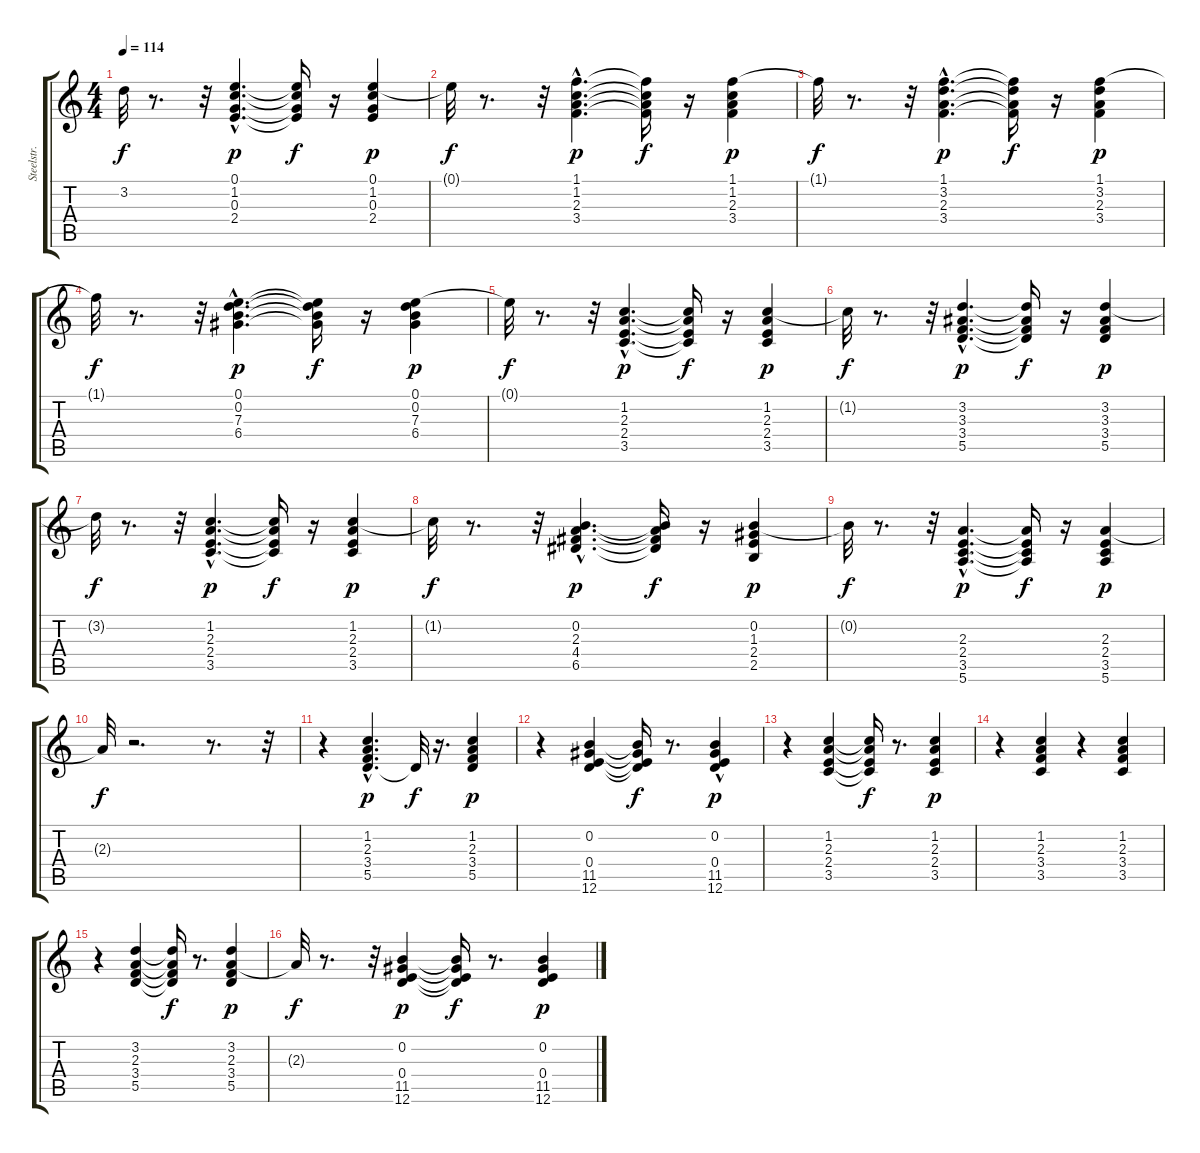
\track (" Steelstr. Gt.*merged" " Steelstr.") {instrument acousticguitarsteel}
\staff {score tabs}
\tuning (E4 B3 G3 D3 A2 E2) {hide}
\ts (4 4)
\tempo 114
\clef g2
\ks c
3.2{t}.32{dy f} r.8{d} r.32 (0.1{hac} 1.2{hac} 0.3{hac} 2.4{hac}).4{d dy p} (0.1{t} 1.2{t} 0.3{t} 2.4{t}).16{dy f} r.16 (0.1 1.2 0.3 2.4).4{dy p} |
0.1{t}.32{dy f} r.8{d} r.32 (1.1{hac} 1.2{hac} 2.3{hac} 3.4{hac}).4{d dy p} (1.1{t} 1.2{t} 2.3{t} 3.4{t}).16{dy f} r.16 (1.1 1.2 2.3 3.4).4{dy p} |
1.1{t}.32{dy f} r.8{d} r.32 (1.1{hac} 3.2{hac} 2.3{hac} 3.4{hac}).4{d dy p} (1.1{t} 3.2{t} 2.3{t} 3.4{t}).16{dy f} r.16 (1.1 3.2 2.3 3.4).4{dy p} |
1.1{t}.32{dy f} r.8{d} r.32 (0.1{hac} 0.2{hac} 7.3{hac} 6.4{hac}).4{d dy p} (0.1{t} 0.2{t} 7.3{t} 6.4{t}).16{dy f} r.16 (0.1 0.2 7.3 6.4).4{dy p} |
0.1{t}.32{dy f} r.8{d} r.32 (1.2{hac} 2.3{hac} 2.4{hac} 3.5{hac}).4{d dy p} (1.2{t} 2.3{t} 2.4{t} 3.5{t}).16{dy f} r.16 (1.2 2.3 2.4 3.5).4{dy p} |
1.2{t}.32{dy f} r.8{d} r.32 (3.2{hac} 3.3{hac} 3.4{hac} 5.5{hac}).4{d dy p} (3.2{t} 3.3{t} 3.4{t} 5.5{t}).16{dy f} r.16 (3.2 3.3 3.4 5.5).4{dy p} |
3.2{t}.32{dy f} r.8{d} r.32 (1.2{hac} 2.3{hac} 2.4{hac} 3.5{hac}).4{d dy p} (1.2{t} 2.3{t} 2.4{t} 3.5{t}).16{dy f} r.16 (1.2 2.3 2.4 3.5).4{dy p} |
1.2{t}.32{dy f} r.8{d} r.32 (0.2{hac} 2.3{hac} 4.4{hac} 6.5{hac}).4{d dy p} (0.2{t} 2.3{t} 4.4{t} 6.5{t}).16{dy f} r.16 (0.2 1.3 2.4 2.5).4{dy p} |
0.2{t}.32{dy f} r.8{d} r.32 (2.3{hac} 2.4{hac} 3.5{hac} 5.6{hac}).4{d dy p} (2.3{t} 2.4{t} 3.5{t} 5.6{t}).16{dy f} r.16 (2.3 2.4 3.5 5.6).4{dy p} |
2.3{t}.32{dy f} r.2{d} r.8{d} r.32 |
r.4 (1.2{hac} 2.3{hac} 3.4{hac} 5.5{hac}).4{d dy p} 5.5{t}.32{dy f} r.16{d} (1.2 2.3 3.4 5.5).4{dy p} |
r.4 (0.2 0.4 11.5 12.6).4 (0.2{t} 0.4{t} 11.5{t} 12.6{t}).16{dy f} r.8{d} (0.2{hac} 0.4{hac} 11.5 12.6{hac}).4{dy p} |
r.4 (1.2 2.3 2.4 3.5).4 (1.2{t} 2.3{t} 2.4{t} 3.5{t}).16{dy f} r.8{d} (1.2 2.3 2.4 3.5).4{dy p} |
r.4 (1.2 2.3 3.4 3.5).4 r.4 (1.2 2.3 3.4 3.5).4 |
r.4 (3.2 2.3 3.4 5.5).4 (3.2{t} 2.3{t} 3.4{t} 5.5{t}).16{dy f} r.8{d} (3.2 2.3 3.4 5.5).4{dy p} |
2.3{t}.32{dy f} r.8{d} r.32 (0.2 0.4 11.5 12.6).4{dy p} (0.2{t} 0.4{t} 11.5{t} 12.6{t}).16{dy f} r.8{d} (0.2 0.4 11.5 12.6).4{dy p}
